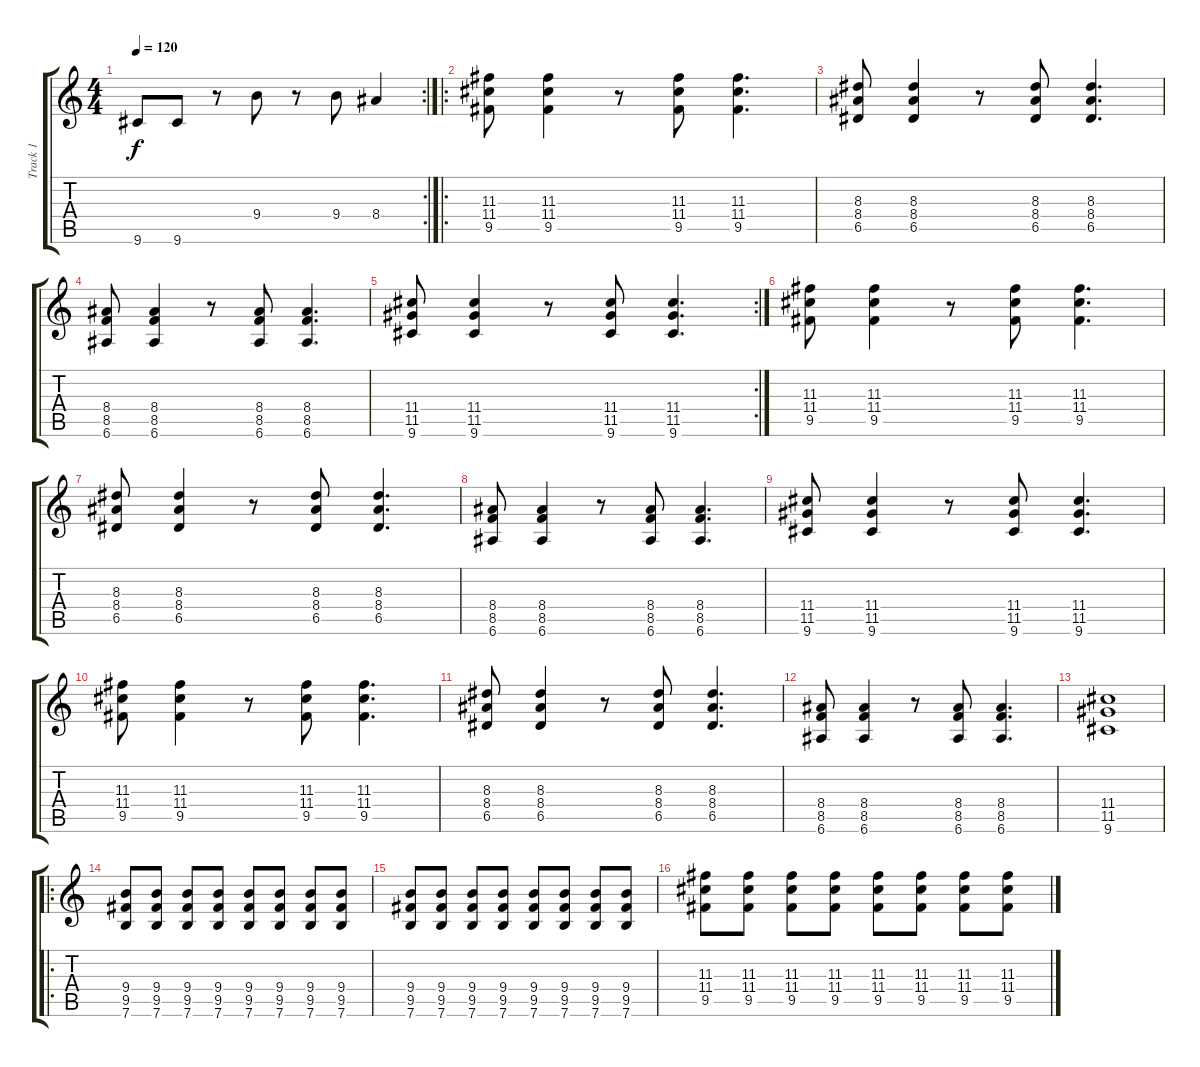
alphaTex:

\track ("Track 1" "Track 1") {instrument distortionguitar}
\staff {score tabs}
\tuning (E4 B3 G3 D3 A2 E2) {hide}
\rc 2
\ts (4 4)
\tempo 120
\clef g2
\ks c
9.6.8{dy f} 9.6.8 r.8 9.4.8 r.8 9.4.8 8.4.4 |
\ro
(11.3 11.4 9.5).8 (11.3 11.4 9.5).4 r.8 (11.3 11.4 9.5).8 (11.3 11.4 9.5).4{d} |
(8.3 8.4 6.5).8 (8.3 8.4 6.5).4 r.8 (8.3 8.4 6.5).8 (8.3 8.4 6.5).4{d} |
(8.4 8.5 6.6).8 (8.4 8.5 6.6).4 r.8 (8.4 8.5 6.6).8 (8.4 8.5 6.6).4{d} |
\rc 2
(11.4 11.5 9.6).8 (11.4 11.5 9.6).4 r.8 (11.4 11.5 9.6).8 (11.4 11.5 9.6).4{d} |
(11.3 11.4 9.5).8 (11.3 11.4 9.5).4 r.8 (11.3 11.4 9.5).8 (11.3 11.4 9.5).4{d} |
(8.3 8.4 6.5).8 (8.3 8.4 6.5).4 r.8 (8.3 8.4 6.5).8 (8.3 8.4 6.5).4{d} |
(8.4 8.5 6.6).8 (8.4 8.5 6.6).4 r.8 (8.4 8.5 6.6).8 (8.4 8.5 6.6).4{d} |
(11.4 11.5 9.6).8 (11.4 11.5 9.6).4 r.8 (11.4 11.5 9.6).8 (11.4 11.5 9.6).4{d} |
(11.3 11.4 9.5).8 (11.3 11.4 9.5).4 r.8 (11.3 11.4 9.5).8 (11.3 11.4 9.5).4{d} |
(8.3 8.4 6.5).8 (8.3 8.4 6.5).4 r.8 (8.3 8.4 6.5).8 (8.3 8.4 6.5).4{d} |
(8.4 8.5 6.6).8 (8.4 8.5 6.6).4 r.8 (8.4 8.5 6.6).8 (8.4 8.5 6.6).4{d} |
(11.4 11.5 9.6).1 |
\ro
(9.4 9.5 7.6).8 (9.4 9.5 7.6).8 (9.4 9.5 7.6).8 (9.4 9.5 7.6).8 (9.4 9.5 7.6).8 (9.4 9.5 7.6).8 (9.4 9.5 7.6).8 (9.4 9.5 7.6).8 |
(9.4 9.5 7.6).8 (9.4 9.5 7.6).8 (9.4 9.5 7.6).8 (9.4 9.5 7.6).8 (9.4 9.5 7.6).8 (9.4 9.5 7.6).8 (9.4 9.5 7.6).8 (9.4 9.5 7.6).8 |
(11.3 11.4 9.5).8 (11.3 11.4 9.5).8 (11.3 11.4 9.5).8 (11.3 11.4 9.5).8 (11.3 11.4 9.5).8 (11.3 11.4 9.5).8 (11.3 11.4 9.5).8 (11.3 11.4 9.5).8
